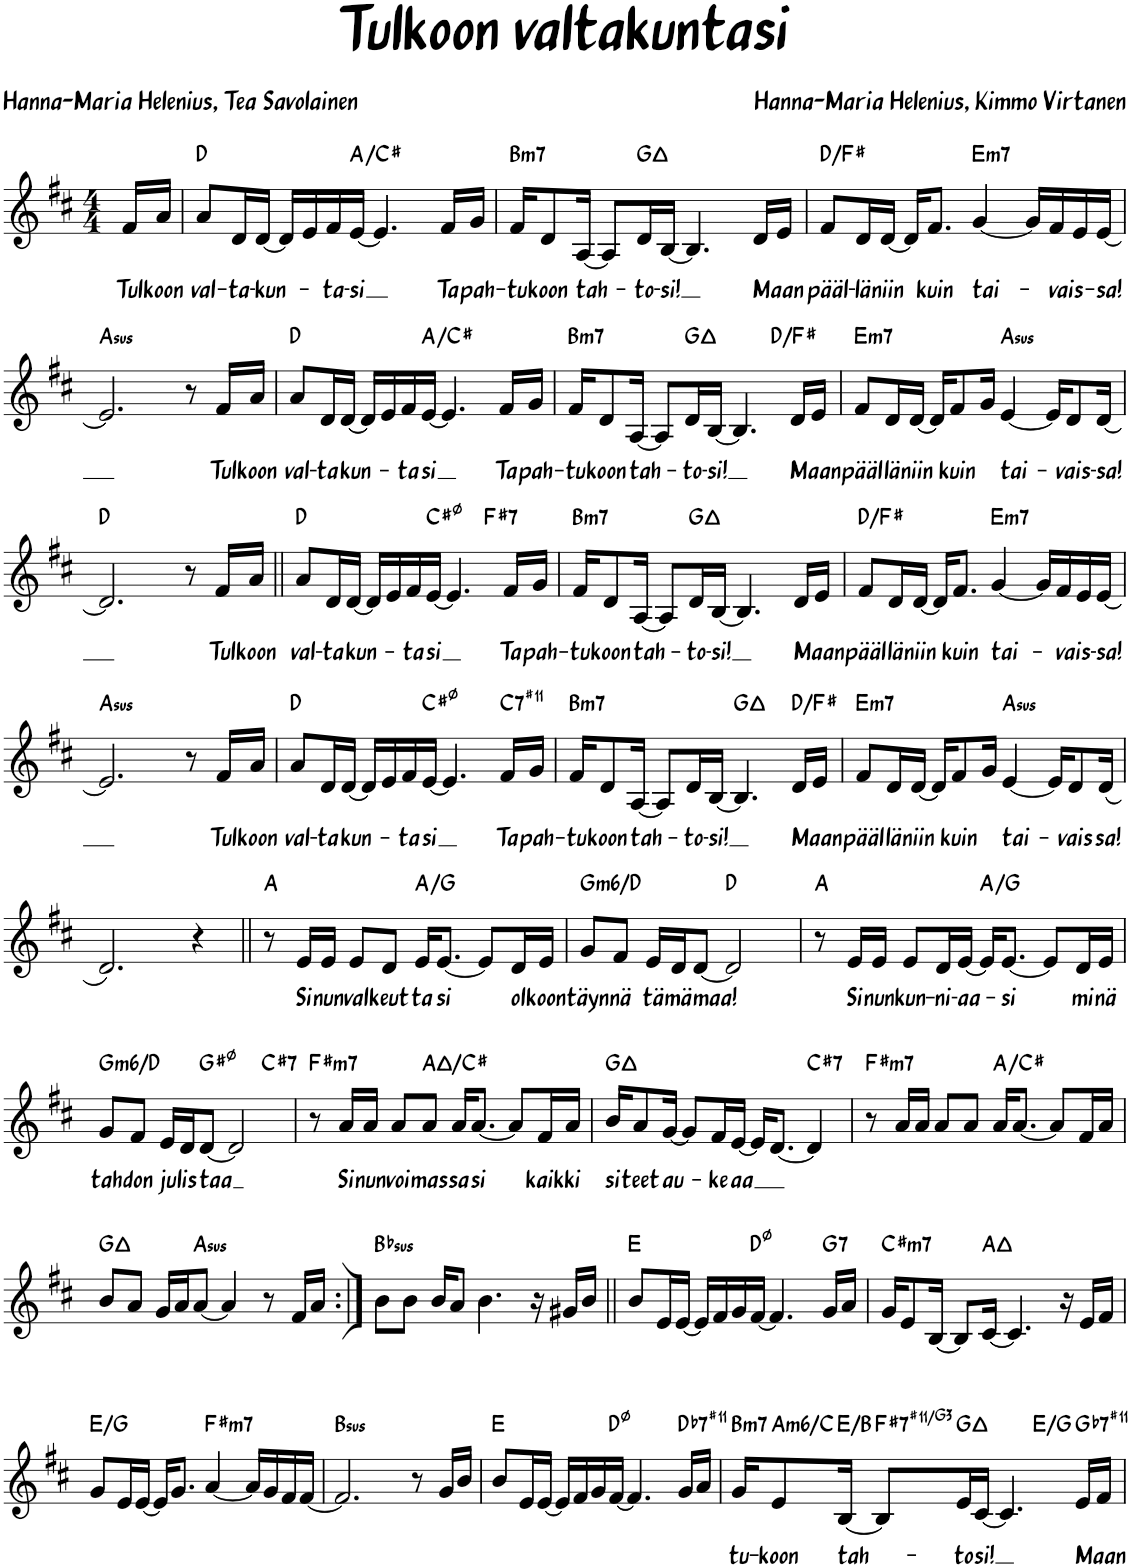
**kern	**text	**harte
*part1	*part1	*part1
*staff1	*staff1	*
*I"Piano	*	*
*I'Pno.	*	*
*clefG2	*	*
*k[f#c#]	*	*
*M4/4	*	*
=	=	=
!	!LO:LY:b	!
16f#/LL	Tul-	.
!	!LO:LY:b	!
16a/JJ	-koon	.
=1	=1	=1
!	!LO:LY:b	!
8a/L	val-	D:maj
!	!LO:LY:b	!
16d/L	-ta-	.
!	!LO:LY:b	!
[16d/JJ	-kun-	.
16d/LL]	.	.
16e/	.	.
!	!LO:LY:b	!
16f#/	-ta-	.
!	!LO:LY:b	!
[16e/JJ	-si	A:maj/3
4.e/]	.	.
!	!LO:LY:b	!
16f#/LL	Ta-	.
!	!LO:LY:b	!
16g/JJ	-pah-	.
=2	=2	=2
!	!LO:LY:b	!LO:H:kt=m7
16f#/KL	-tu-	B:min7
!	!LO:LY:b	!
8d/	-koon	.
!	!LO:LY:b	!
[16A/Jk	tah-	.
8A/L]	.	.
!	!LO:LY:b	!
16d/L	-to-	G:maj
!	!LO:LY:b	!
[16B/JJ	-si!	.
4.B/]	.	.
!	!LO:LY:b	!
16d/LL	-Maan	.
16e/JJ	.	.
=3	=3	=3
!	!LO:LY:b	!
8f#/L	pääl-	D:maj/3
!	!LO:LY:b	!
16d/L	-lä	.
!	!LO:LY:b	!
[16d/JJ	niin	.
16d/KL]	.	.
!	!LO:LY:b	!
8.f#/J	kuin	.
!	!LO:LY:b	!LO:H:kt=m7
[4g/	tai-	E:min7
16g/LL]	.	.
!	!LO:LY:b	!
16f#/	-vais-	.
16e/	.	.
!	!LO:LY:b	!
[16e/JJ	sa!	.
!!LO:LB:g=z
=4	=4	=4
!	!	!LO:H:kt=sus
2.e/]	.	A:sus4
8r	.	.
!	!LO:LY:b	!
16f#/LL	Tul-	.
!	!LO:LY:b	!
16a/JJ	-koon	.
=5	=5	=5
!	!LO:LY:b	!
8a/L	val-	D:maj
!	!LO:LY:b	!
16d/L	-ta-	.
!	!LO:LY:b	!
[16d/JJ	-kun-	.
16d/LL]	.	.
16e/	.	.
!	!LO:LY:b	!
16f#/	-ta-	.
!	!LO:LY:b	!
[16e/JJ	-si	A:maj/3
4.e/]	.	.
!	!LO:LY:b	!
16f#/LL	Ta-	.
!	!LO:LY:b	!
16g/JJ	-pah-	.
=6	=6	=6
!	!LO:LY:b	!LO:H:kt=m7
*^	*	*
16f#/KL	2.ryy	-tu-	B:min7
!	!	!LO:LY:b	!
8d/	.	-koon	.
!	!	!LO:LY:b	!
[16A/Jk	.	tah-	.
8A/L]	.	.	.
!	!	!LO:LY:b	!
16d/L	.	-to-	G:maj
!	!	!LO:LY:b	!
[16B/JJ	.	-si!	.
4.B/]	.	.	.
.	4ryy	.	D:maj/3
!	!	!LO:LY:b	!
16d/LL	.	-Maan	.
16e/JJ	.	.	.
=7	=7	=7	=7
!	!	!LO:LY:b	!LO:H:kt=m7
*v	*v	*	*
8f#/L	pääl-	E:min7
!	!LO:LY:b	!
16d/L	-lä	.
!	!LO:LY:b	!
[16d/JJ	niin	.
16d/KL]	.	.
!	!LO:LY:b	!
8f#/	kuin	.
16g/Jk	.	.
!	!LO:LY:b	!LO:H:kt=sus
[4e/	tai-	A:sus4
16e/KL]	.	.
!	!LO:LY:b	!
8d/	-vais-	.
!	!LO:LY:b	!
[16d/Jk	-sa!	.
!!LO:LB:g=z
=8	=8	=8
2.d/]	.	D:maj
8r	.	.
!	!LO:LY:b	!
16f#/LL	Tul-	.
!	!LO:LY:b	!
16a/JJ	-koon	.
=9||	=9||	=9||
!	!LO:LY:b	!
*^	*	*
8a/L	2.ryy	val-	D:maj
!	!	!LO:LY:b	!
16d/L	.	-ta-	.
!	!	!LO:LY:b	!
[16d/JJ	.	-kun-	.
16d/LL]	.	.	.
16e/	.	.	.
!	!	!LO:LY:b	!
16f#/	.	-ta-	.
!	!	!LO:LY:b	!
[16e/JJ	.	-si	C#:hdim7
4.e/]	.	.	.
!	!	!	!LO:H:kt=7
.	4ryy	.	F#:7
!	!	!LO:LY:b	!
16f#/LL	.	Ta-	.
!	!	!LO:LY:b	!
16g/JJ	.	-pah-	.
=10	=10	=10	=10
!	!	!LO:LY:b	!LO:H:kt=m7
*v	*v	*	*
16f#/KL	-tu-	B:min7
!	!LO:LY:b	!
8d/	-koon	.
!	!LO:LY:b	!
[16A/Jk	tah-	.
8A/L]	.	.
!	!LO:LY:b	!
16d/L	-to-	G:maj
!	!LO:LY:b	!
[16B/JJ	-si!	.
4.B/]	.	.
!	!LO:LY:b	!
16d/LL	-Maan	.
16e/JJ	.	.
=11	=11	=11
!	!LO:LY:b	!
8f#/L	pääl-	D:maj/3
!	!LO:LY:b	!
16d/L	-lä	.
!	!LO:LY:b	!
[16d/JJ	niin	.
16d/KL]	.	.
!	!LO:LY:b	!
8.f#/J	kuin	.
!	!LO:LY:b	!LO:H:kt=m7
[4g/	tai-	E:min7
16g/LL]	.	.
!	!LO:LY:b	!
16f#/	-vais-	.
16e/	.	.
!	!LO:LY:b	!
[16e/JJ	sa!	.
!!LO:LB:g=z
=12	=12	=12
!	!	!LO:H:kt=sus
2.e/]	.	A:sus4
8r	.	.
!	!LO:LY:b	!
16f#/LL	Tul-	.
!	!LO:LY:b	!
16a/JJ	-koon	.
=13	=13	=13
!	!LO:LY:b	!
8a/L	val-	D:maj
!	!LO:LY:b	!
16d/L	-ta-	.
!	!LO:LY:b	!
[16d/JJ	-kun-	.
16d/LL]	.	.
16e/	.	.
!	!LO:LY:b	!
16f#/	-ta-	.
!	!LO:LY:b	!
[16e/JJ	-si	C#:hdim7
4.e/]	.	.
!	!LO:LY:b	!LO:H:kt=7
16f#/LL	Ta-	C:7(#11)
!	!LO:LY:b	!
16g/JJ	-pah-	.
=14	=14	=14
!	!LO:LY:b	!LO:H:kt=m7
16f#/KL	-tu-	B:min7
!	!LO:LY:b	!
8d/	-koon	.
!	!LO:LY:b	!
[16A/Jk	tah-	.
8A/L]	.	.
!	!LO:LY:b	!
16d/L	-to-	.
!	!LO:LY:b	!
[16B/JJ	-si!	.
4.B/]	.	G:maj
!	!LO:LY:b	!
16d/LL	-Maan	D:maj/3
16e/JJ	.	.
=15	=15	=15
!	!LO:LY:b	!LO:H:kt=m7
8f#/L	pääl-	E:min7
!	!LO:LY:b	!
16d/L	-lä	.
!	!LO:LY:b	!
[16d/JJ	niin	.
16d/KL]	.	.
!	!LO:LY:b	!
8f#/	kuin	.
16g/Jk	.	.
!	!LO:LY:b	!LO:H:kt=sus
[4e/	tai-	A:sus4
16e/KL]	.	.
!	!LO:LY:b	!
8d/	-vais-	.
!	!LO:LY:b	!
(16d/Jk	-sa!	.
!!LO:LB:g=z
=16	=16	=16
2.d/)	.	.
4r	.	.
=17||	=17||	=17||
8r	.	A:maj
!	!LO:LY:b	!
16e/LL	Si-	.
!	!LO:LY:b	!
16e/JJ	-nun	.
!	!LO:LY:b	!
8e/L	val-	.
!	!LO:LY:b	!
8d/J	-keut-	.
!	!LO:LY:b	!
16e/KL	-ta-	A:maj/b7
!	!LO:LY:b	!
[8.e/J	-si	.
8e/L]	.	.
!	!LO:LY:b	!
16d/L	ol-	.
!	!LO:LY:b	!
16e/JJ	-koon	.
=18	=18	=18
!	!LO:LY:b	!LO:H:kt=m6
8g/L	täyn-	G:min6/5
!	!LO:LY:b	!
8f#/J	-nä	.
!	!LO:LY:b	!
16e/LL	tä-	.
!	!LO:LY:b	!
16d/J	-mä	.
!	!LO:LY:b	!
[8d/J	maa!	.
2d/]	.	D:maj
=19	=19	=19
8r	.	A:maj
!	!LO:LY:b	!
16e/LL	Si-	.
!	!LO:LY:b	!
16e/JJ	-nun	.
!	!LO:LY:b	!
8e/L	kun-	.
!	!LO:LY:b	!
16d/L	-ni-	.
!	!LO:LY:b	!
[16e/JJ	-aa-	.
16e/KL]	.	A:maj/b7
!	!LO:LY:b	!
[8.e/J	-si	.
8e/L]	.	.
!	!LO:LY:b	!
16d/L	mi-	.
!	!LO:LY:b	!
16e/JJ	-nä	.
!!LO:LB:g=z
=20	=20	=20
!	!LO:LY:b	!LO:H:kt=m6
*^	*	*
8g/L	2.ryy	tah-	G:min6/5
!	!	!LO:LY:b	!
8f#/J	.	-don	.
!	!	!LO:LY:b	!
16e/LL	.	ju-	.
!	!	!LO:LY:b	!
16d/J	.	-lis-	.
!	!	!LO:LY:b	!
[8d/J	.	-taa	G#:hdim7
2d/]	.	.	.
!	!	!	!LO:H:kt=7
.	4ryy	.	C#:7
=21	=21	=21	=21
!	!	!	!LO:H:kt=m7
*v	*v	*	*
8r	.	F#:min7
!	!LO:LY:b	!
16a/LL	Si-	.
!	!LO:LY:b	!
16a/JJ	-nun	.
!	!LO:LY:b	!
8a/L	voi-	.
!	!LO:LY:b	!
8a/J	-mas-	A:maj/3
!	!LO:LY:b	!
16a/KL	-sa-	.
!	!LO:LY:b	!
[8.a/J	-si	.
8a/L]	.	.
!	!LO:LY:b	!
16f#/L	kaik-	.
!	!LO:LY:b	!
16a/JJ	-ki	.
=22	=22	=22
!	!LO:LY:b	!
16b/KL	si-	G:maj
!	!LO:LY:b	!
8a/	-teet	.
!	!LO:LY:b	!
[16g/Jk	au-	.
8g/L]	.	.
!	!LO:LY:b	!
16f#/L	-ke-	.
!	!LO:LY:b	!
[16e/JJ	-aa	.
16e/KL]	.	.
[8.d/J	.	.
!	!	!LO:H:kt=7
4d/]	.	C#:7
=23	=23	=23
!	!	!LO:H:kt=m7
8r	.	F#:min7
16a/LL	.	.
16a/JJ	.	.
8a/L	.	.
8a/J	.	.
16a/KL	.	A:maj/3
[8.a/J	.	.
8a/L]	.	.
16f#/L	.	.
16a/JJ	.	.
!!LO:LB:g=z
=24	=24	=24
8b/L	.	G:maj
8a/J	.	.
16g/LL	.	.
16a/J	.	.
!	!	!LO:H:kt=sus
[8a/J	.	A:sus4
4a/]	.	.
8r	.	.
16f#/LL	.	.
16a/JJ	.	.
=25:|!	=25:|!	=25:|!
!	!	!LO:H:kt=sus
8b\L	.	Bb:sus4
8b\J	.	.
16b/KL	.	.
8a/J	.	.
4.b\	.	.
16r	.	.
16g#X/LL	.	.
16b/JJ	.	.
=26||	=26||	=26||
8b/L	.	E:maj
16e/L	.	.
[16e/JJ	.	.
16e/LL]	.	.
16f#/	.	.
16g/	.	.
[16f#/JJ	.	D:hdim7
4.f#/]	.	.
!	!	!LO:H:kt=7
16g/LL	.	G:7
16a/JJ	.	.
=27	=27	=27
!	!	!LO:H:kt=m7
16g/KL	.	C#:min7
8e/	.	.
[16B/Jk	.	.
8B/L]	.	.
[16c#/Jk	.	A:maj
4.c#/]	.	.
16r	.	.
16e/LL	.	.
16f#/JJ	.	.
!!LO:LB:g=z
=28	=28	=28
8g/L	.	E:maj/b3
16e/L	.	.
[16e/JJ	.	.
16e/KL]	.	.
8.g/J	.	.
!	!	!LO:H:kt=m7
[4a/	.	F#:min7
16a/LL]	.	.
16g/	.	.
16f#/	.	.
[16f#/JJ	.	.
=29	=29	=29
!	!	!LO:H:kt=sus
2.f#/]	.	B:sus4
8r	.	.
16g/LL	.	.
16b/JJ	.	.
=30	=30	=30
8b/L	.	E:maj
16e/L	.	.
[16e/JJ	.	.
16e/LL]	.	.
16f#/	.	.
16g/	.	.
[16f#/JJ	.	D:hdim7
4.f#/]	.	.
!	!	!LO:H:kt=7
16g/LL	.	Db:7(#11)
16a/JJ	.	.
=31	=31	=31
!	!LO:LY:b	!LO:H:kt=m7
*^	*	*
16g/KL	2.ryy	-tu-	B:min7
!	!	!LO:LY:b	!LO:H:kt=m6
8e/	.	-koon	A:min6/b3
!	!	!LO:LY:b	!
[16B/Jk	.	tah-	E:maj/5
!	!	!	!LO:H:kt=7
8B/L]	.	.	F#:7(#11)
!	!	!LO:LY:b	!
16e/L	.	-to-	G:maj
!	!	!LO:LY:b	!
[16c#/JJ	.	-si!	.
4.c#/]	.	.	.
.	4ryy	.	E:maj/b3
!	!	!LO:LY:b	!LO:H:kt=7
16e/LL	.	-Maan	Gb:7(#11)
16f#/JJ	.	.	.
*v	*v	*	*
=	=	=
*-	*-	*-
